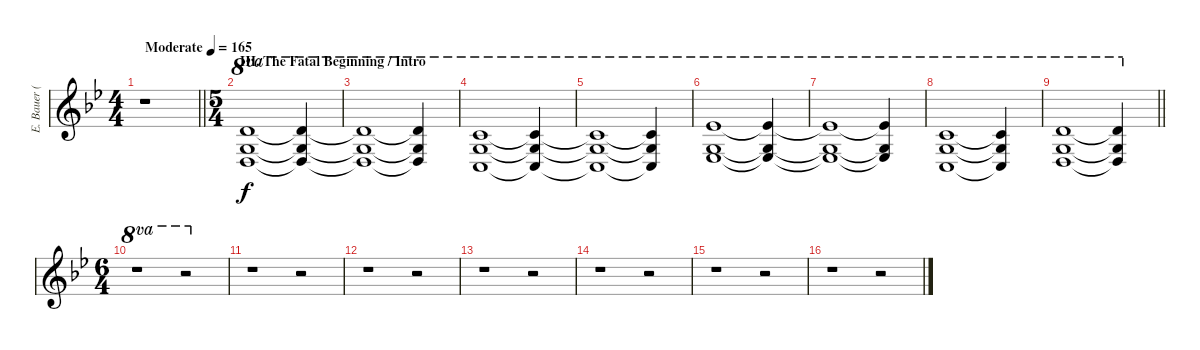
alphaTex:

\track ("E. Bauer (Keyboard)" "E. Bauer (") {instrument stringensemble1}
\staff {score}
\tuning (E4 B3 G3 D3 A2 E2 B1) {hide}
\ts (4 4)
\tempo (165 "Moderate")
\clef g2
\barLineRight lightlight
\ks gminor
r.1{dy f instrument stringensemble1} |
\ts (5 4)
\section ("" "III. The Fatal Beginning / Intro")
(10.1 8.2 7.3).1{ot 8va} (10.1{t} 8.2{t} 7.3{t}).4{ot 8va} |
(10.1{t} 8.2{t} 7.3{t}).1{ot 8va} (10.1{t} 8.2{t} 7.3{t}).4{ot 8va} |
(8.1 8.2 5.3).1{ot 8va} (8.1{t} 8.2{t} 5.3{t}).4{ot 8va} |
(8.1{t} 8.2{t} 5.3{t}).1{ot 8va} (8.1{t} 8.2{t} 5.3{t}).4{ot 8va} |
(11.1 8.2 8.3).1{ot 8va} (11.1{t} 8.2{t} 8.3{t}).4{ot 8va} |
(11.1{t} 8.2{t} 8.3{t}).1{ot 8va} (11.1{t} 8.2{t} 8.3{t}).4{ot 8va} |
(8.1 8.2 5.3).1{ot 8va} (8.1{t} 8.2{t} 5.3{t}).4{ot 8va} |
\barLineRight lightlight
(10.1 8.2 7.3).1{ot 8va} (10.1{t} 8.2{t} 7.3{t}).4{ot 8va} |
\ts (6 4)
r.1{ot 8va} r.2{ot 8va} |
r.1 r.2 |
r.1 r.2 |
r.1 r.2 |
r.1 r.2 |
r.1 r.2 |
r.1 r.2
